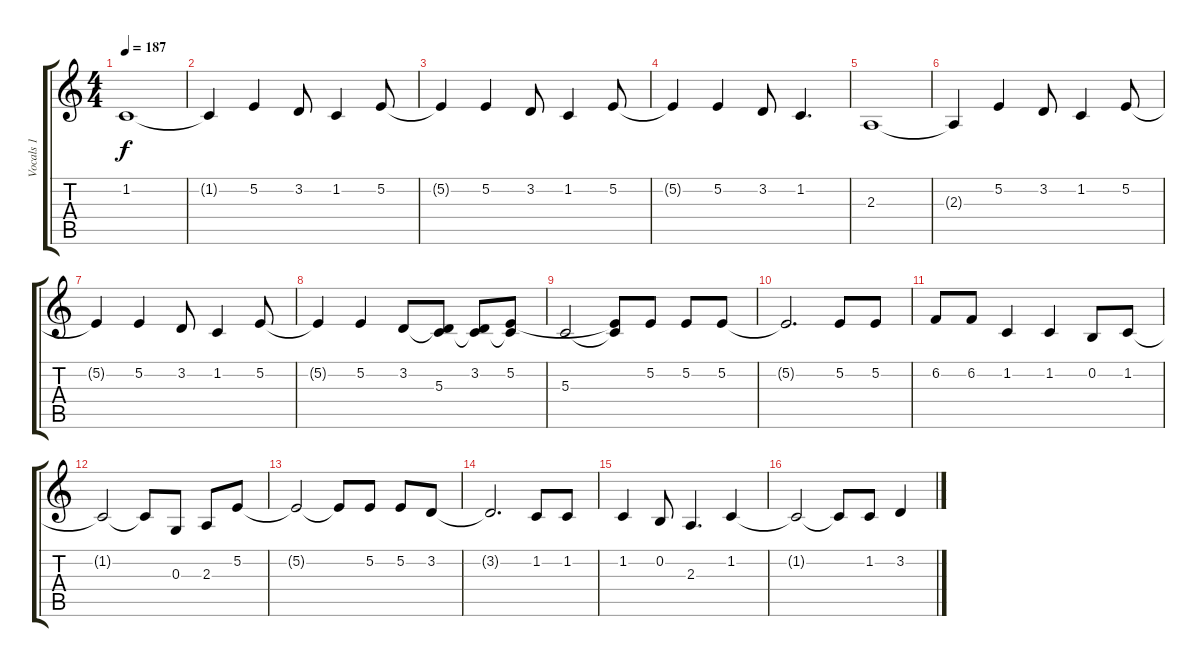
\track ("Vocals 1" "Vocals 1") {instrument electricgrandpiano}
\staff {score tabs}
\tuning (E4 B3 G3 D3 A2 E2) {hide}
\ts (4 4)
\tempo 187
\clef g2
\ks c
1.2{t}.1{dy f} |
1.2{t}.4 5.2.4 3.2.8 1.2.4 5.2.8 |
5.2{t}.4 5.2.4 3.2.8 1.2.4 5.2.8 |
5.2{t}.4 5.2.4 3.2.8 1.2.4{d} |
2.3.1 |
2.3{t}.4 5.2.4 3.2.8 1.2.4 5.2.8 |
5.2{t}.4 5.2.4 3.2.8 1.2.4 5.2.8 |
5.2{t}.4 5.2.4 3.2.8 (3.2{t} 5.3).8 (3.2 5.3{t}).8 (5.2 5.3{t}).8 |
5.3.2 (5.2{t} 5.3{t}).8 5.2.8 5.2.8 5.2.8 |
5.2{t}.2{d} 5.2.8 5.2.8 |
6.2.8 6.2.8 1.2.4 1.2.4 0.2.8 1.2.8 |
1.2{t}.2 1.2{t}.8 0.3.8 2.3.8 5.2.8 |
5.2{t}.2 5.2{t}.8 5.2.8 5.2.8 3.2.8 |
3.2{t}.2{d} 1.2.8 1.2.8 |
1.2.4 0.2.8 2.3.4{d} 1.2.4 |
1.2{t}.2 1.2{t}.8 1.2.8 3.2.4
